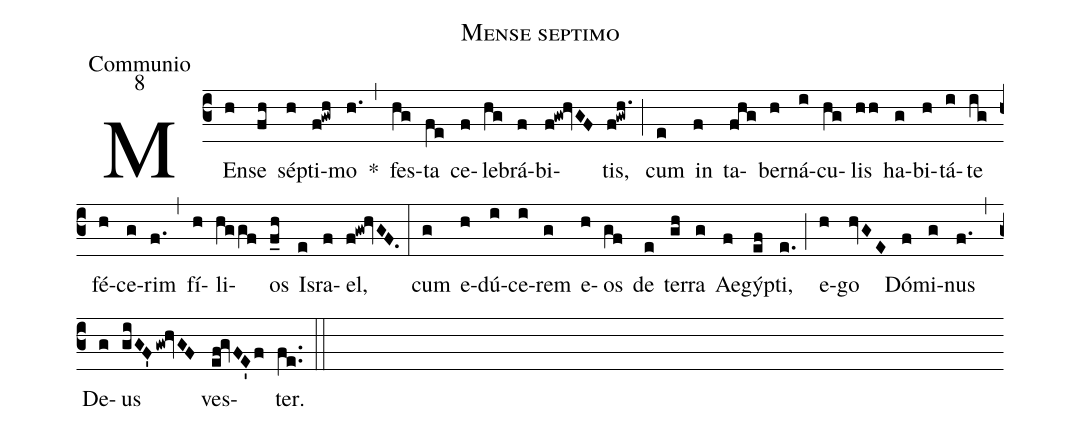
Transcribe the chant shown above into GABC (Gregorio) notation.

name:Mense septimo;
office-part:Communio;
mode:8;
%%
(c3) MEn(h)se(fh) sép(h)ti(f!gwh)mo(h.) *(,) fes(hg)ta(fe) ce(f)le(hg)brá(f)bi(f!gw!hvGF)tis,(f!gwh.) (;) cum(e) in(f) ta(fhg)ber(h)ná(i)cu(hg)lis(hh) ha(g)bi(h)tá(i)te(ig) fé(h)ce(g)rim(f.) (,) fí(h)li(hggf)os(f_h) Is(e)ra(f)el,(f!gw!hvGF.) (:) cum(g) e(h)dú(i)ce(i)rem(g) e(h)os(gf) de(e) ter(gh)ra(g) Ae(f)gýp(ef)ti,(e.) (;) e(h)go(hvGE) Dó(f)mi(g)nus(f.) (,) De(g)us(giGF'/gw!hvGF) ves(ef!gvFE'f)ter.(fe..) (::)
